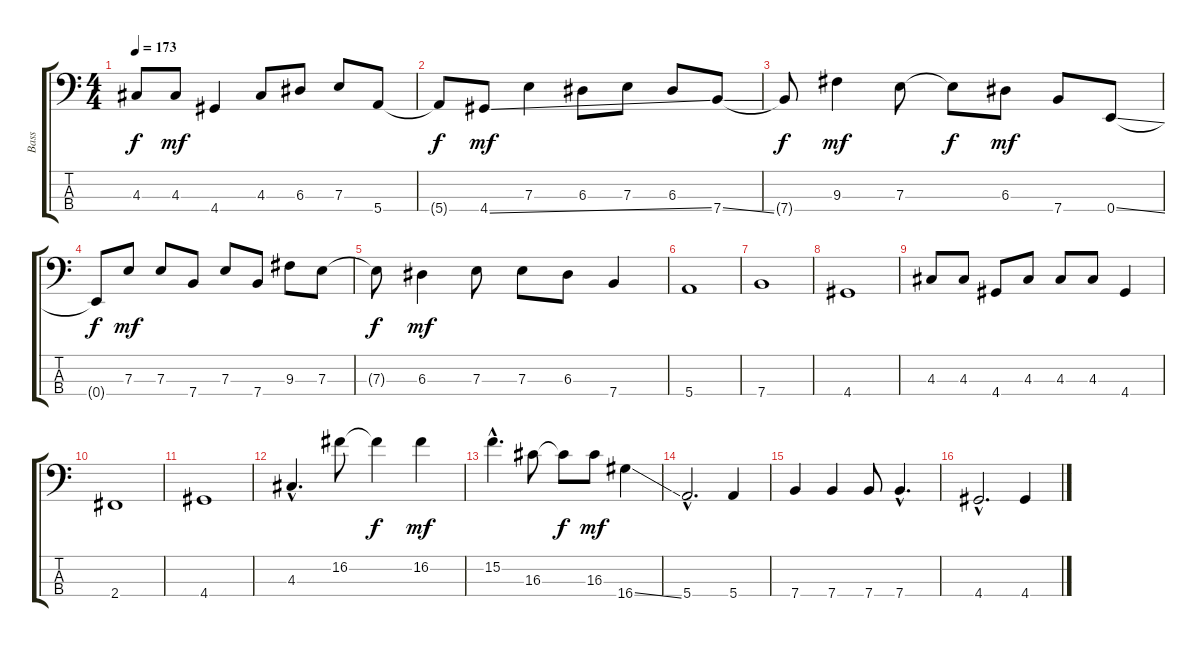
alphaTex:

\track ("Bass" "Bass") {instrument electricbassfinger}
\staff {score tabs}
\tuning (G2 D2 A1 E1) {hide}
\ts (4 4)
\tempo 173
\clef f4
\ks c
4.3{t}.8{dy f} 4.3.8{dy mf} 4.4.4 4.3.8 6.3.8 7.3.8 5.4.8 |
5.4{t}.8{dy f} 4.4{ss}.8{dy mf} 7.3.4 6.3.8 7.3.8 6.3.8 7.4{ss}.8 |
7.4{t}.8{dy f} 9.3.4{dy mf} 7.3.8 7.3{t}.8{dy f} 6.3.8{dy mf} 7.4.8 0.4{ss}.8 |
0.4{t}.8{dy f} 7.3.8{dy mf} 7.3.8 7.4.8 7.3.8 7.4.8 9.3.8 7.3.8 |
7.3{t}.8{dy f} 6.3.4{dy mf} 7.3.8 7.3.8 6.3.8 7.4.4 |
5.4.1 |
7.4.1 |
4.4.1 |
4.3.8 4.3.8 4.4.8 4.3.8 4.3.8 4.3.8 4.4.4 |
2.4.1 |
4.4.1 |
4.3{hac}.4{d} 16.2.8 16.2{t}.4{dy f} 16.2.4{dy mf} |
15.2{hac}.4{d} 16.3.8 16.3{t}.8{dy f} 16.3.8{dy mf} 16.4{ss}.4 |
5.4{hac}.2{d} 5.4.4 |
7.4.4 7.4.4 7.4.8 7.4{hac}.4{d} |
4.4{hac}.2{d} 4.4.4
